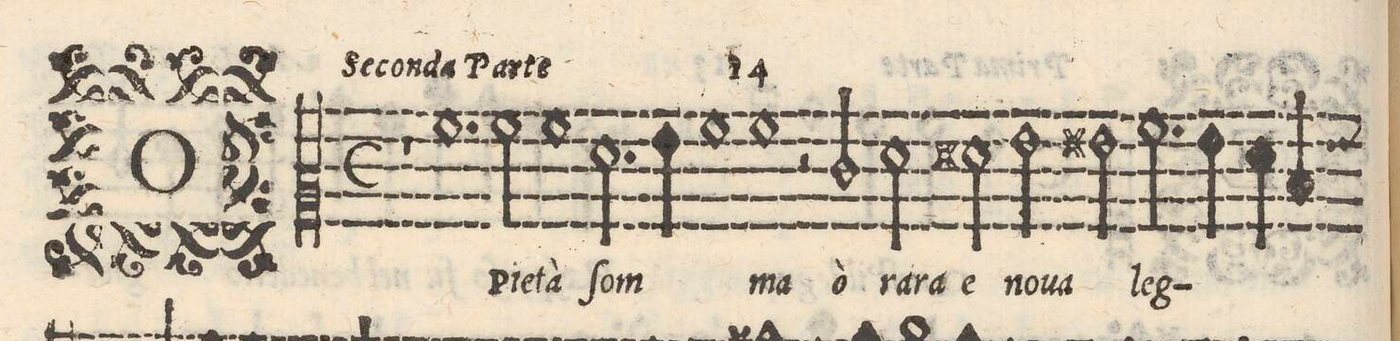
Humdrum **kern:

**kern	**text
*I"ALTO	*
*clefC2	*
*k[]	*
*met(C)	*
*M2/1	*
1r	.
1.a	O
=2-	=2-
2a\	Pie-
1a	-tà
=3-	=3-
2.f\	ſom-
4g\	.
1a	.
=4-	=4-
1a	ma
2r	.
2e/	ò
=5-	=5-
2f\	ra-
2f#X\	-ra_e
2g\	no-
2g#X\	-ua
=6-	=6-
2.a\	leg-
4gny\	.
4fny\	.
4d/	.
*-	*-
